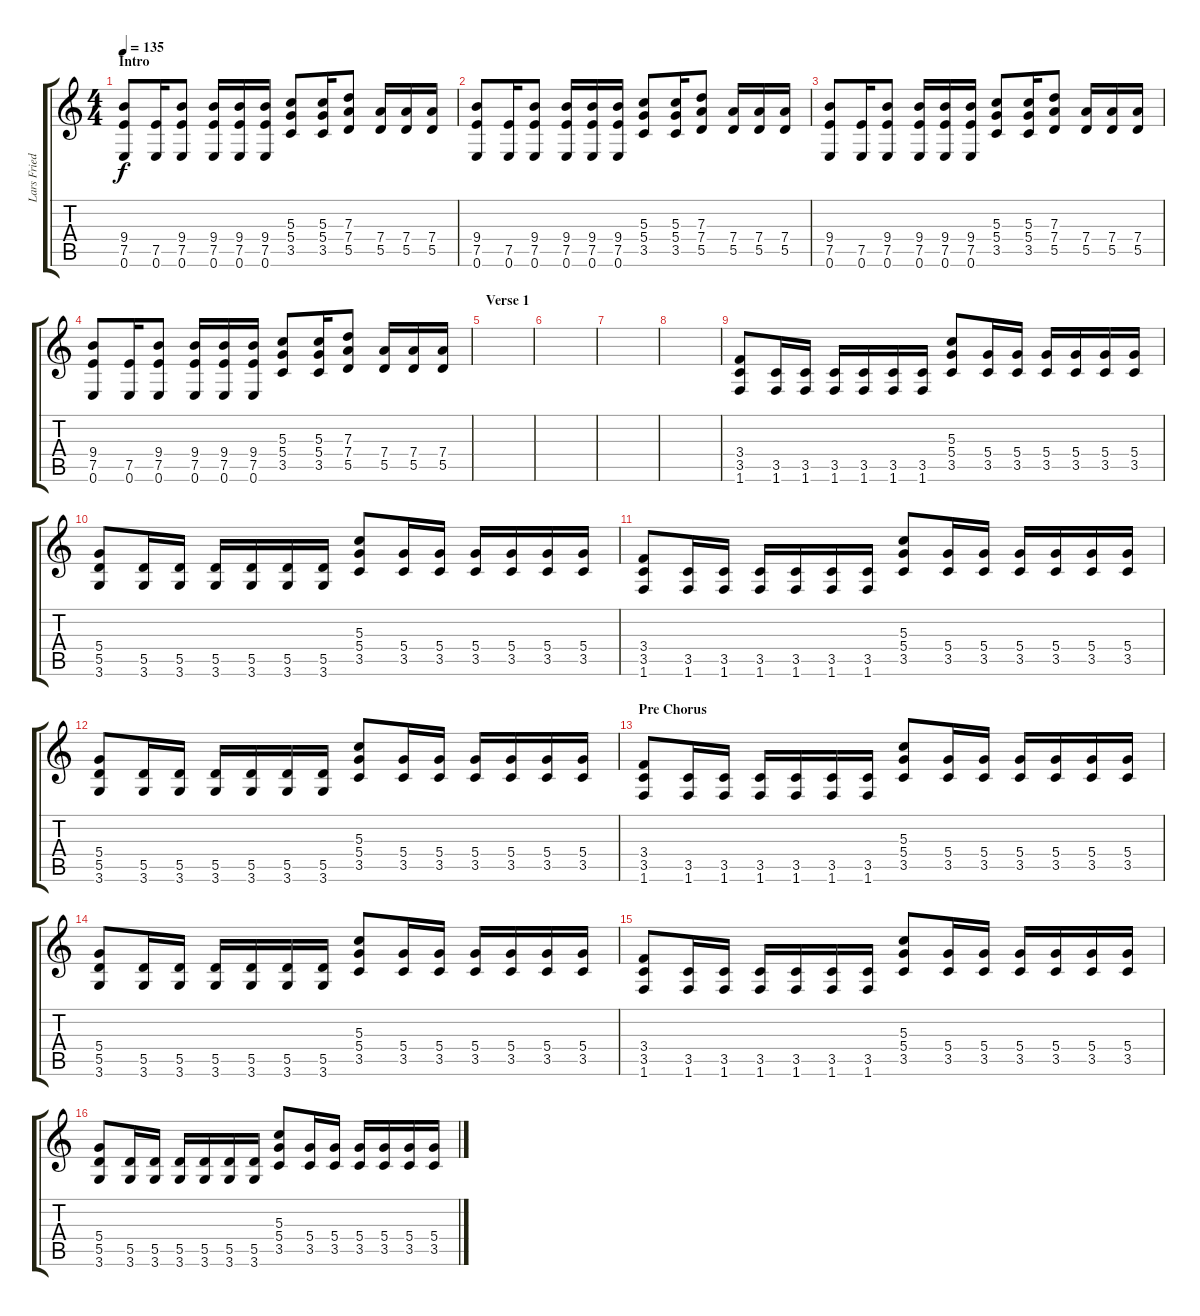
\track ("Lars Friedriksen" "Lars Fried") {instrument distortionguitar}
\staff {score tabs}
\tuning (E4 B3 G3 D3 A2 E2) {hide}
\ts (4 4)
\section ("" "Intro")
\tempo 135
\clef g2
\ks c
(9.4 7.5 0.6).8{dy f instrument distortionguitar} (7.5 0.6).16 (9.4 7.5 0.6).8 (9.4 7.5 0.6).16 (9.4 7.5 0.6).16 (9.4 7.5 0.6).16 (5.3 5.4 3.5).8 (5.3 5.4 3.5).16 (7.3 7.4 5.5).8 (7.4 5.5).16 (7.4 5.5).16 (7.4 5.5).16 |
(9.4 7.5 0.6).8 (7.5 0.6).16 (9.4 7.5 0.6).8 (9.4 7.5 0.6).16 (9.4 7.5 0.6).16 (9.4 7.5 0.6).16 (5.3 5.4 3.5).8 (5.3 5.4 3.5).16 (7.3 7.4 5.5).8 (7.4 5.5).16 (7.4 5.5).16 (7.4 5.5).16 |
(9.4 7.5 0.6).8 (7.5 0.6).16 (9.4 7.5 0.6).8 (9.4 7.5 0.6).16 (9.4 7.5 0.6).16 (9.4 7.5 0.6).16 (5.3 5.4 3.5).8 (5.3 5.4 3.5).16 (7.3 7.4 5.5).8 (7.4 5.5).16 (7.4 5.5).16 (7.4 5.5).16 |
(9.4 7.5 0.6).8 (7.5 0.6).16 (9.4 7.5 0.6).8 (9.4 7.5 0.6).16 (9.4 7.5 0.6).16 (9.4 7.5 0.6).16 (5.3 5.4 3.5).8 (5.3 5.4 3.5).16 (7.3 7.4 5.5).8 (7.4 5.5).16 (7.4 5.5).16 (7.4 5.5).16 |
\section ("" "Verse 1")
|
|
|
|
(3.4 3.5 1.6).8 (3.5 1.6).16 (3.5 1.6).16 (3.5 1.6).16 (3.5 1.6).16 (3.5 1.6).16 (3.5 1.6).16 (5.3 5.4 3.5).8 (5.4 3.5).16 (5.4 3.5).16 (5.4 3.5).16 (5.4 3.5).16 (5.4 3.5).16 (5.4 3.5).16 |
(5.4 5.5 3.6).8 (5.5 3.6).16 (5.5 3.6).16 (5.5 3.6).16 (5.5 3.6).16 (5.5 3.6).16 (5.5 3.6).16 (5.3 5.4 3.5).8 (5.4 3.5).16 (5.4 3.5).16 (5.4 3.5).16 (5.4 3.5).16 (5.4 3.5).16 (5.4 3.5).16 |
(3.4 3.5 1.6).8 (3.5 1.6).16 (3.5 1.6).16 (3.5 1.6).16 (3.5 1.6).16 (3.5 1.6).16 (3.5 1.6).16 (5.3 5.4 3.5).8 (5.4 3.5).16 (5.4 3.5).16 (5.4 3.5).16 (5.4 3.5).16 (5.4 3.5).16 (5.4 3.5).16 |
(5.4 5.5 3.6).8 (5.5 3.6).16 (5.5 3.6).16 (5.5 3.6).16 (5.5 3.6).16 (5.5 3.6).16 (5.5 3.6).16 (5.3 5.4 3.5).8 (5.4 3.5).16 (5.4 3.5).16 (5.4 3.5).16 (5.4 3.5).16 (5.4 3.5).16 (5.4 3.5).16 |
\section ("" "Pre Chorus")
(3.4 3.5 1.6).8 (3.5 1.6).16 (3.5 1.6).16 (3.5 1.6).16 (3.5 1.6).16 (3.5 1.6).16 (3.5 1.6).16 (5.3 5.4 3.5).8 (5.4 3.5).16 (5.4 3.5).16 (5.4 3.5).16 (5.4 3.5).16 (5.4 3.5).16 (5.4 3.5).16 |
(5.4 5.5 3.6).8 (5.5 3.6).16 (5.5 3.6).16 (5.5 3.6).16 (5.5 3.6).16 (5.5 3.6).16 (5.5 3.6).16 (5.3 5.4 3.5).8 (5.4 3.5).16 (5.4 3.5).16 (5.4 3.5).16 (5.4 3.5).16 (5.4 3.5).16 (5.4 3.5).16 |
(3.4 3.5 1.6).8 (3.5 1.6).16 (3.5 1.6).16 (3.5 1.6).16 (3.5 1.6).16 (3.5 1.6).16 (3.5 1.6).16 (5.3 5.4 3.5).8 (5.4 3.5).16 (5.4 3.5).16 (5.4 3.5).16 (5.4 3.5).16 (5.4 3.5).16 (5.4 3.5).16 |
(5.4 5.5 3.6).8 (5.5 3.6).16 (5.5 3.6).16 (5.5 3.6).16 (5.5 3.6).16 (5.5 3.6).16 (5.5 3.6).16 (5.3 5.4 3.5).8 (5.4 3.5).16 (5.4 3.5).16 (5.4 3.5).16 (5.4 3.5).16 (5.4 3.5).16 (5.4 3.5).16
